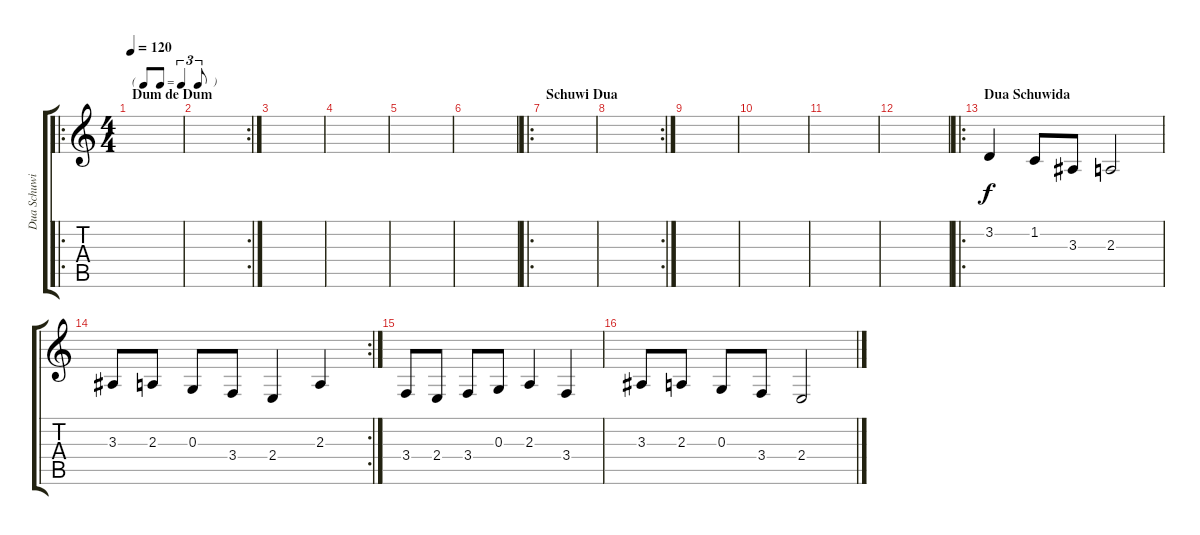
\track ("Dua Schuwi" "Dua Schuwi") {instrument acousticgrandpiano}
\staff {score tabs}
\tuning (E4 B3 G3 D3 A2 E2) {hide}
\ro
\ts (4 4)
\tf triplet8th
\section ("" "Dum de Dum")
\tempo 120
\clef g2
\ks c
|
\rc 2
|
|
|
|
|
\ro
\section ("" "Schuwi Dua")
|
\rc 2
|
|
|
|
|
\ro
\section ("" "Dua Schuwida")
3.2.4 1.2.8 3.3.8 2.3.2 |
\rc 2
3.3.8 2.3.8 0.3.8 3.4.8 2.4.4 2.3.4 |
3.4.8 2.4.8 3.4.8 0.3.8 2.3.4 3.4.4 |
3.3.8 2.3.8 0.3.8 3.4.8 2.4.2
